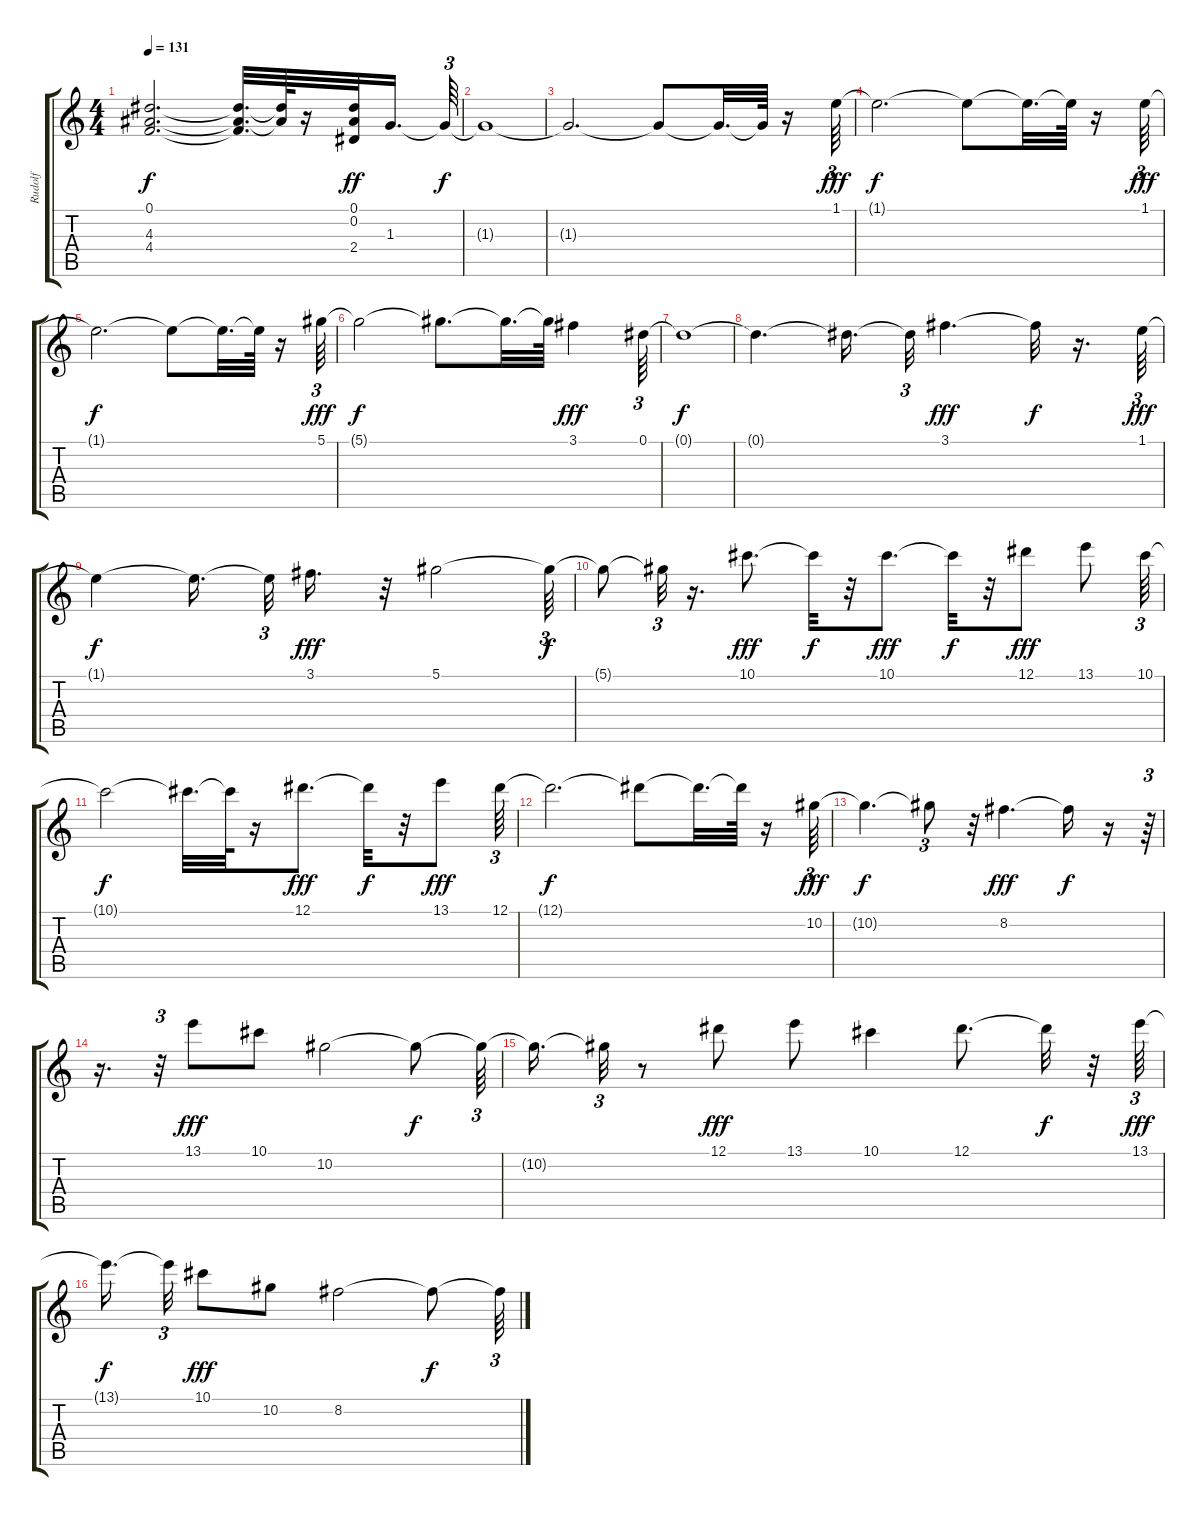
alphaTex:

\track ("Rudolf" "Rudolf") {instrument acousticguitarsteel}
\staff {score tabs}
\tuning (Eb4 Bb3 Gb3 Db3 Ab2 Eb2) {hide}
\ts (4 4)
\tempo 131
\clef g2
\ks c
(0.1{t} 4.3{t} 4.4{t}).2{d dy f} (0.1{t} 4.3{t} 4.4{t}).32{d} (0.1{t} 4.3{t}).64 r.16 (0.1 0.2 2.4).32{dy ff} 1.3.16{d} 1.3{t}.64{tu (3 2) dy f} |
1.3{t}.1 |
1.3{t}.2{d} 1.3{t}.8 1.3{t}.32{d} 1.3{t}.64 r.16 1.1.64{tu (3 2) dy fff} |
1.1{t}.2{d dy f} 1.1{t}.8 1.1{t}.32{d} 1.1{t}.64 r.16 1.1.64{tu (3 2) dy fff} |
1.1{t}.2{d dy f} 1.1{t}.8 1.1{t}.32{d} 1.1{t}.64 r.16 5.1.64{tu (3 2) dy fff} |
5.1{t}.2{dy f} 5.1{t}.8{d} 5.1{t}.32{d} 5.1{t}.64 3.1.4{dy fff} 0.1.64{tu (3 2)} |
0.1{t}.1{dy f} |
0.1{t}.4{d} 0.1{t}.16{d} 0.1{t}.32{tu (3 2)} 3.1.4{d dy fff} 3.1{t}.32{dy f} r.16{d} 1.1.64{tu (3 2) dy fff} |
1.1{t}.4{dy f} 1.1{t}.16{d} 1.1{t}.32{tu (3 2)} 3.1.16{d dy fff} r.32 5.1.2 5.1{t}.64{tu (3 2) dy f} |
5.1{t}.8 5.1{t}.32{tu (3 2)} r.16{d} 10.1.8{d dy fff} 10.1{t}.32{dy f} r.32 10.1.8{d dy fff} 10.1{t}.32{dy f} r.32 12.1.8{dy fff} 13.1.8 10.1.64{tu (3 2)} |
10.1{t}.2{dy f} 10.1{t}.32{d} 10.1{t}.64 r.16 12.1.8{d dy fff} 12.1{t}.32{dy f} r.32 13.1.8{dy fff} 12.1.64{tu (3 2)} |
12.1{t}.2{d dy f} 12.1{t}.8 12.1{t}.32{d} 12.1{t}.64 r.16 10.2.64{tu (3 2) dy fff} |
10.2{t}.4{d dy f} 10.2{t}.8{tu (3 2)} r.32 8.2.4{d dy fff} 8.2{t}.16{dy f} r.16 r.64{tu (3 2)} |
r.16{d} r.32{tu (3 2)} 13.1.8{dy fff} 10.1.8 10.2.2 10.2{t}.8{dy f} 10.2{t}.64{tu (3 2)} |
10.2{t}.16{d} 10.2{t}.32{tu (3 2)} r.8 12.1.8{dy fff} 13.1.8 10.1.4 12.1.8{d} 12.1{t}.32{dy f} r.32 13.1.64{tu (3 2) dy fff} |
13.1{t}.16{d dy f} 13.1{t}.32{tu (3 2)} 10.1.8{dy fff} 10.2.8 8.2.2 8.2{t}.8{dy f} 8.2{t}.64{tu (3 2)}
